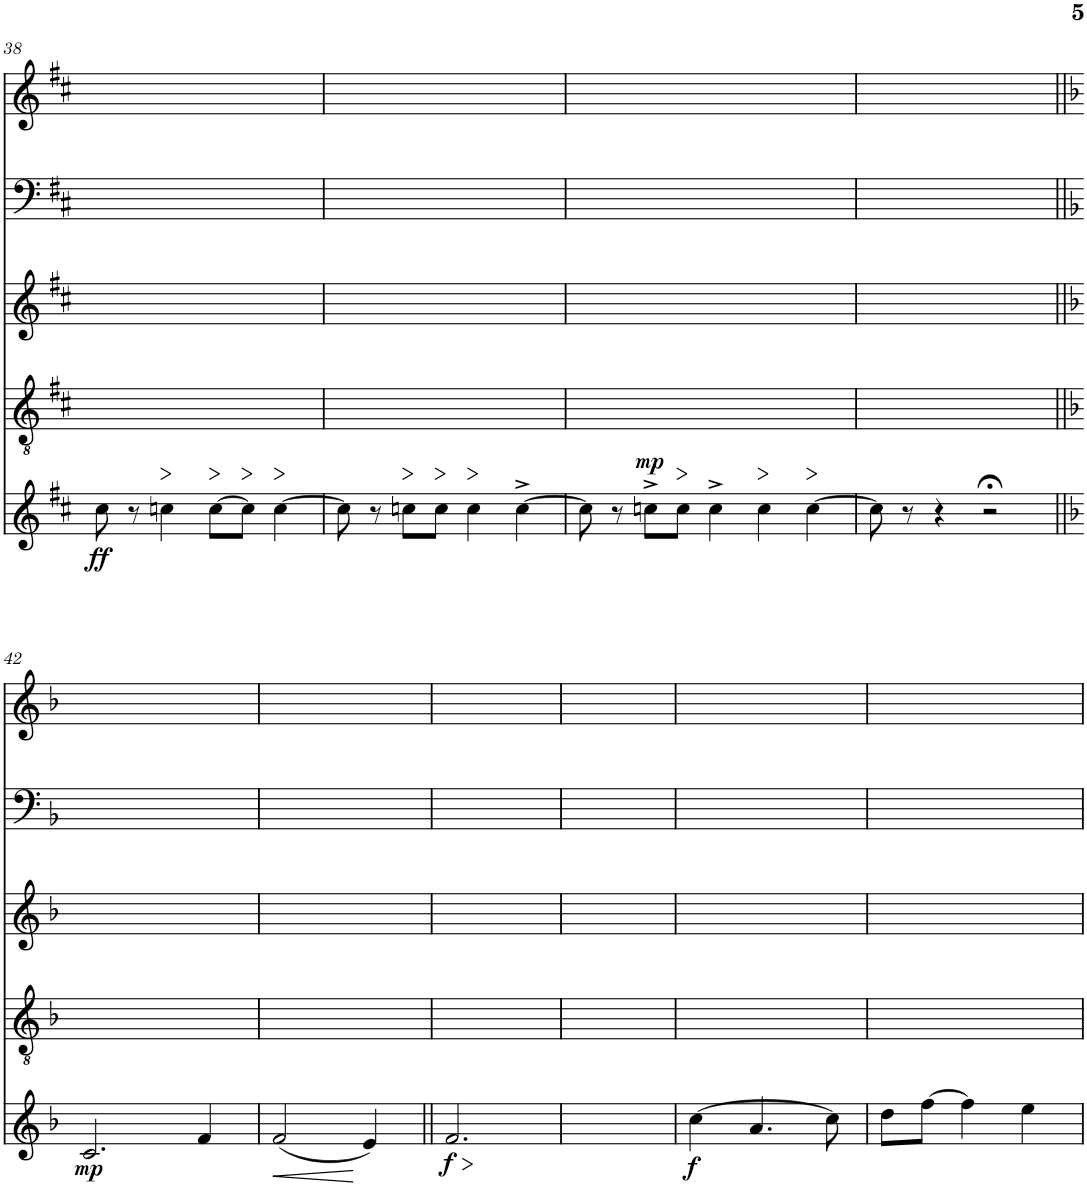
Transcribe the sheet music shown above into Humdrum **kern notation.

**kern	**dynam	**kern	**kern	**kern	**kern
*part5	*part5	*part4	*part3	*part2	*part1
*staff5	*staff5	*staff4	*staff3	*staff2	*staff1
*I"Voice	*	*I"Voice	*I"Voice	*I"Voice	*I"Voice
*I'V	*	*I'V	*I'V	*I'V	*I'V
!!LO:PB:g=z
*clefG2	*	*clefGv2	*clefG2	*clefF4	*clefG2
*k[f#c#]	*	*k[f#c#]	*k[f#c#]	*k[f#c#]	*k[f#c#]
*M3/4	*	*M3/4	*M3/4	*M3/4	*M3/4
=38	=38	=38	=38	=38	=38
!	!LO:DY:b	!	!	!	!
8cc#\	ff	2.ryy	2.ryy	2.ryy	2.ryy
8r	.	.	.	.	.
!	!LO:HP:b	!	!	!	!
4ccn\	>	.	.	.	.
!	!LO:HP:n=1:b	!	!	!	!
[>8cc\L	] >	.	.	.	.
!	!LO:HP:n=1:b	!	!	!	!
8cc\J]	] >	.	.	.	.
!	!LO:HP:n=1:b	!	!	!	!
[>4cc\	] >	4ryy	4ryy	4ryy	4ryy
=39	=39	=39	=39	=39	=39
8cc\]	.	2.ryy	2.ryy	2.ryy	2.ryy
8r	.	.	.	.	.
!	!LO:HP:n=1:b	!	!	!	!
8ccn\L	] >	.	.	.	.
!	!LO:HP:n=1:b	!	!	!	!
8cc\J	] >	.	.	.	.
!	!LO:HP:n=1:b	!	!	!	!
4cc\	] >	.	.	.	.
[>4cc^\	.	4ryy	4ryy	4ryy	4ryy
=40	=40	=40	=40	=40	=40
8cc\]	.	2.ryy	2.ryy	2.ryy	2.ryy
8r	.	.	.	.	.
!	!LO:DY:a	!	!	!	!
8ccn^\L	mp	.	.	.	.
!	!LO:HP:n=1:b	!	!	!	!
8cc\J	] >	.	.	.	.
4cc^\	.	.	.	.	.
!	!LO:HP:n=1:b	!	!	!	!
4cc\	] >	2ryy	2ryy	2ryy	2ryy
!	!LO:HP:n=1:b	!	!	!	!
[>4cc\	] >	.	.	.	.
=41	=41	=41	=41	=41	=41
8cc\]	.	2.ryy	2.ryy	2.ryy	2.ryy
8r	.	.	.	.	.
4r	.	.	.	.	.
4r	.	.	.	.	.
!!LO:LB:g=z
=42||	=42||	=42||	=42||	=42||	=42||
*k[b-]	*	*k[b-]	*k[b-]	*k[b-]	*k[b-]
!	!LO:DY:b	!	!	!	!
2.c/	mp	2.ryy	2.ryy	2.ryy	2.ryy
4r;<	.	2ryy	2ryy	2ryy	2ryy
4f/	.	.	.	.	.
=43	=43	=43	=43	=43	=43
!	!LO:HP:b	!	!	!	!
(<2f/	<	2.ryy	2.ryy	2.ryy	2.ryy
4e/)	]	.	.	.	.
.	[	.	.	.	.
=44	=44	=44	=44	=44	=44
!	!LO:DY:b	!	!	!	!
2.f/	f	2.ryy	2.ryy	2.ryy	2.ryy
=45	=45	=45	=45	=45	=45
2.ryy	.	2.ryy	2.ryy	2.ryy	2.ryy
=46	=46	=46	=46	=46	=46
!	!LO:DY:b	!	!	!	!
[>4cc\	f	2.ryy	2.ryy	2.ryy	2.ryy
4.a/	.	.	.	.	.
8cc\]	.	.	.	.	.
=47	=47	=47	=47	=47	=47
8dd\L	.	2.ryy	2.ryy	2.ryy	2.ryy
[>8ff\J	.	.	.	.	.
4ff\]	.	.	.	.	.
4ee\	.	.	.	.	.
=	=	=	=	=	=
*-	*-	*-	*-	*-	*-
